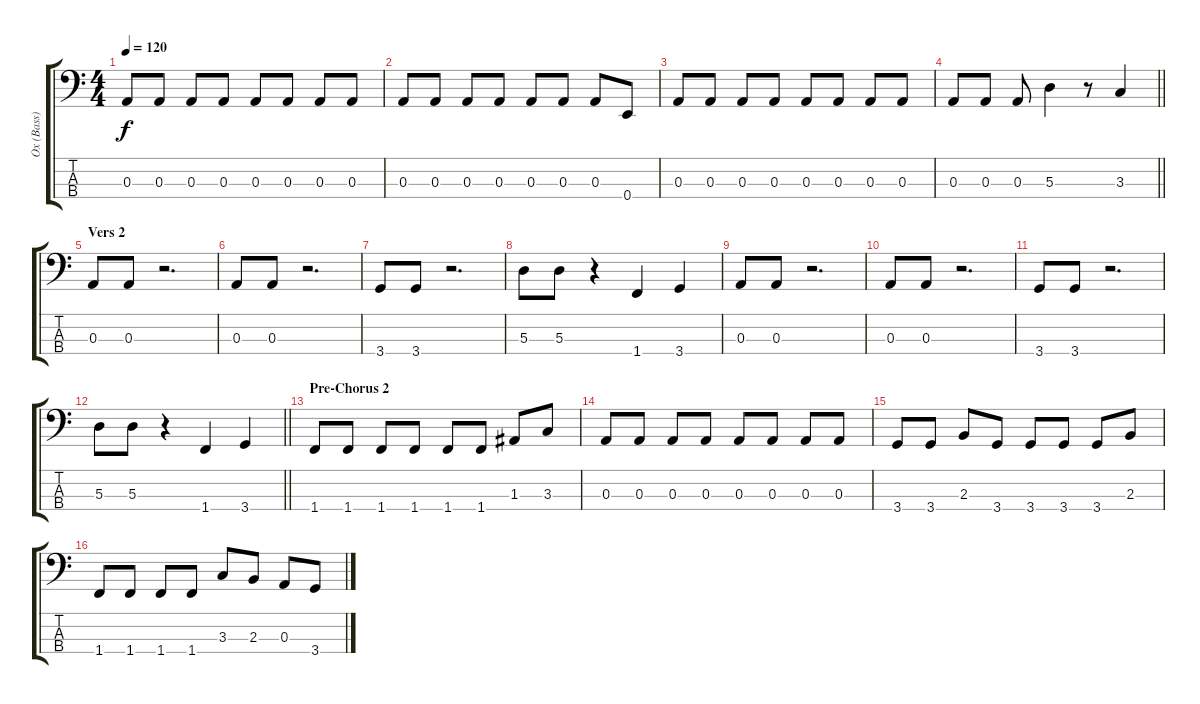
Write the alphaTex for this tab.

\track ("Ox (Bass)" "Ox (Bass)") {instrument electricbassfinger}
\staff {score tabs}
\tuning (G2 D2 A1 E1) {hide}
\ts (4 4)
\tempo 120
\clef f4
\ks c
0.3.8{dy f} 0.3.8 0.3.8 0.3.8 0.3.8 0.3.8 0.3.8 0.3.8 |
0.3.8 0.3.8 0.3.8 0.3.8 0.3.8 0.3.8 0.3.8 0.4.8 |
0.3.8 0.3.8 0.3.8 0.3.8 0.3.8 0.3.8 0.3.8 0.3.8 |
\barLineRight lightlight
0.3.8 0.3.8 0.3.8 5.3.4 r.8 3.3.4 |
\section ("" "Vers 2")
0.3.8 0.3.8 r.2{d} |
0.3.8 0.3.8 r.2{d} |
3.4.8 3.4.8 r.2{d} |
5.3.8 5.3.8 r.4 1.4.4 3.4.4 |
0.3.8 0.3.8 r.2{d} |
0.3.8 0.3.8 r.2{d} |
3.4.8 3.4.8 r.2{d} |
\barLineRight lightlight
5.3.8 5.3.8 r.4 1.4.4 3.4.4 |
\section ("" "Pre-Chorus 2")
1.4.8 1.4.8 1.4.8 1.4.8 1.4.8 1.4.8 1.3.8 3.3.8 |
0.3.8 0.3.8 0.3.8 0.3.8 0.3.8 0.3.8 0.3.8 0.3.8 |
3.4.8 3.4.8 2.3.8 3.4.8 3.4.8 3.4.8 3.4.8 2.3.8 |
1.4.8 1.4.8 1.4.8 1.4.8 3.3.8 2.3.8 0.3.8 3.4.8
